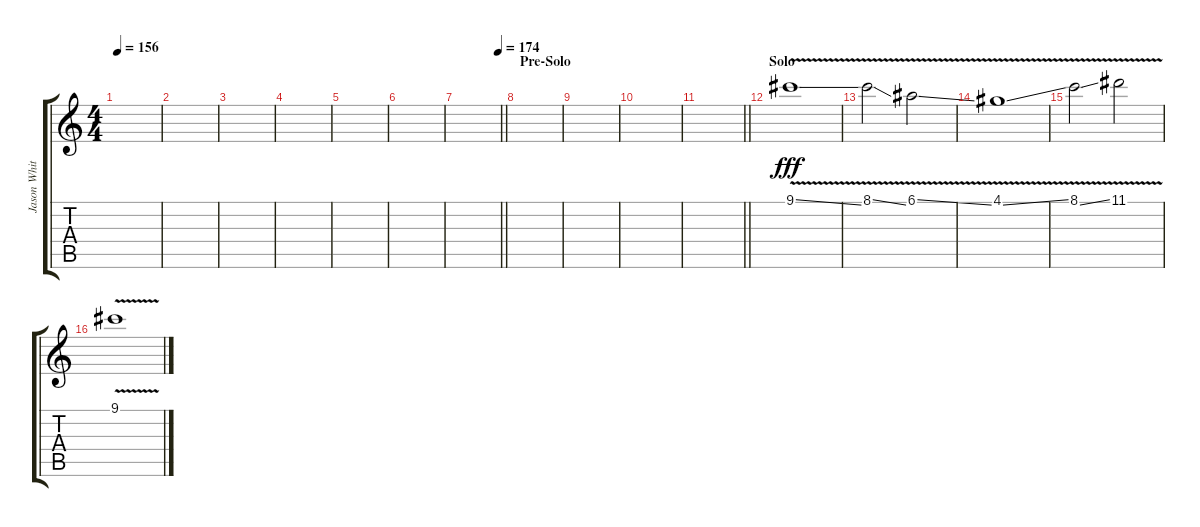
\track ("Jason White - Guitar" "Jason Whit") {instrument distortionguitar}
\staff {score tabs}
\tuning (E4 B3 G3 D3 A2 E2) {hide}
\ts (4 4)
\tempo 156
\clef g2
\ks c
|
|
|
|
|
|
\tempo (174 0.96875)
\barLineRight lightlight
|
\section ("" "Pre-Solo")
|
|
|
\barLineRight lightlight
|
\section ("" "Solo")
9.1{v ss}.1{dy fff} |
8.1{v ss}.2 6.1{v ss}.2 |
4.1{v ss}.1 |
8.1{v ss}.2 11.1{v}.2 |
9.1{v ss}.1
